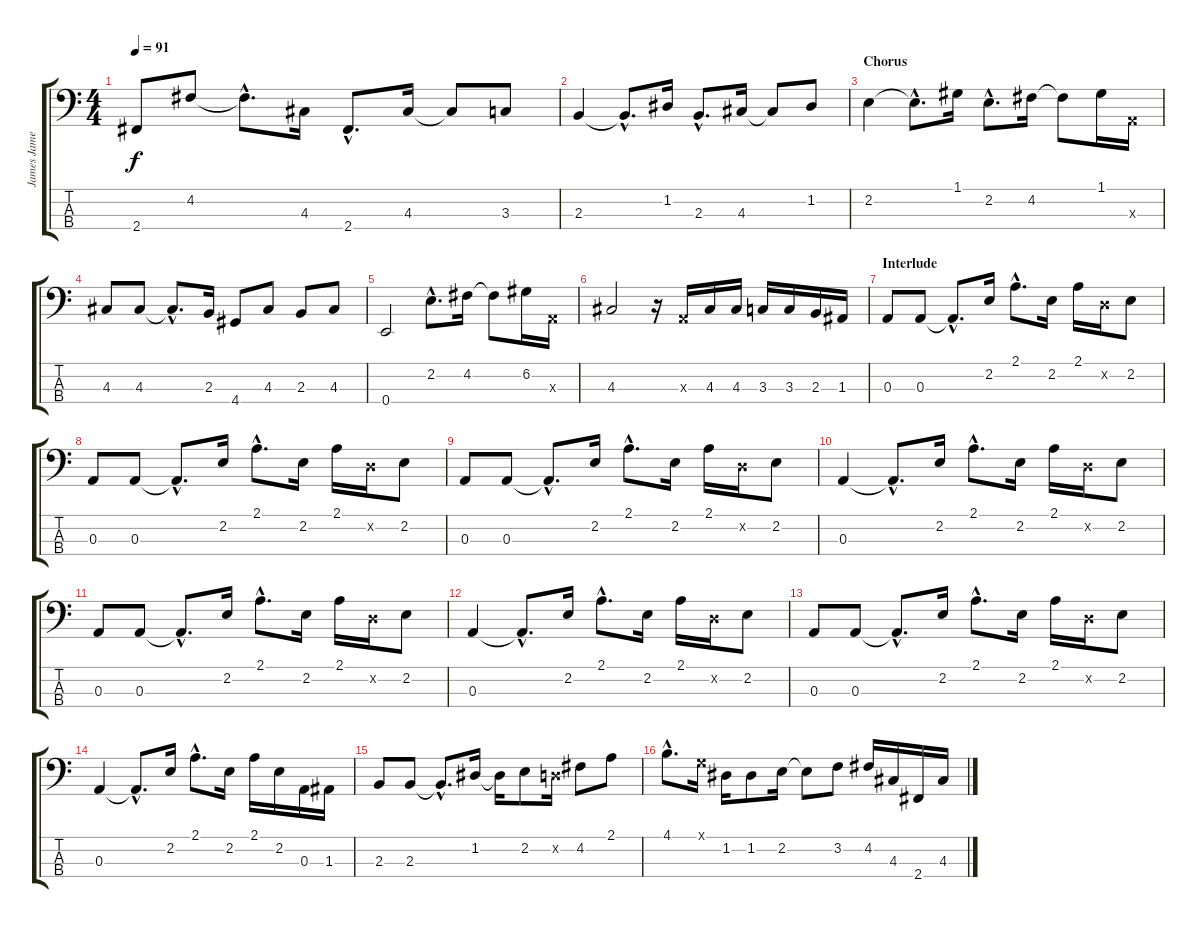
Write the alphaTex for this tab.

\track ("James Jamerson" "James Jame") {instrument electricbassfinger}
\staff {score tabs}
\tuning (G2 D2 A1 E1) {hide}
\ts (4 4)
\tempo 91
\clef f4
\ks c
2.4.8{dy f} 4.2.8 4.2{hac t}.8{d} 4.3.16 2.4{hac}.8{d} 4.3.16 4.3{t}.8 3.3.8 |
2.3.4 2.3{hac t}.8{d} 1.2.16 2.3{hac}.8{d} 4.3.16 4.3{t}.8 1.2.8 |
\section ("" "Chorus")
2.2.4 2.2{hac t}.8{d} 1.1.16 2.2{hac}.8{d} 4.2.16 4.2{t}.8 1.1.16 0.3{x}.16 |
4.3.8 4.3.8 4.3{hac t}.8{d} 2.3.16 4.4.8 4.3.8 2.3.8 4.3.8 |
0.4.2 2.2{hac}.8{d} 4.2.16 4.2{t}.8 6.2.16 0.3{x}.16 |
4.3.2 r.16 0.3{x}.16 4.3.16 4.3.16 3.3.16 3.3.16 2.3.16 1.3.16 |
\section ("" "Interlude")
0.3.8 0.3.8 0.3{hac t}.8{d} 2.2.16 2.1{hac}.8{d} 2.2.16 2.1.16 0.2{x}.16 2.2.8 |
0.3.8 0.3.8 0.3{hac t}.8{d} 2.2.16 2.1{hac}.8{d} 2.2.16 2.1.16 0.2{x}.16 2.2.8 |
0.3.8 0.3.8 0.3{hac t}.8{d} 2.2.16 2.1{hac}.8{d} 2.2.16 2.1.16 0.2{x}.16 2.2.8 |
0.3.4 0.3{hac t}.8{d} 2.2.16 2.1{hac}.8{d} 2.2.16 2.1.16 0.2{x}.16 2.2.8 |
0.3.8 0.3.8 0.3{hac t}.8{d} 2.2.16 2.1{hac}.8{d} 2.2.16 2.1.16 0.2{x}.16 2.2.8 |
0.3.4 0.3{hac t}.8{d} 2.2.16 2.1{hac}.8{d} 2.2.16 2.1.16 0.2{x}.16 2.2.8 |
0.3.8 0.3.8 0.3{hac t}.8{d} 2.2.16 2.1{hac}.8{d} 2.2.16 2.1.16 0.2{x}.16 2.2.8 |
0.3.4 0.3{hac t}.8{d} 2.2.16 2.1{hac}.8{d} 2.2.16 2.1.16 2.2.16 0.3.16 1.3.16 |
2.3.8 2.3.8 2.3{hac t}.8{d} 1.2.16 1.2{t}.16 2.2.8 0.2{x}.16 4.2.8 2.1.8 |
4.1{hac}.8{d} 0.1{x}.16 1.2.16 1.2.8 2.2.16 2.2{t}.8 3.2.8 4.2.16 4.3.16 2.4.16 4.3.16
